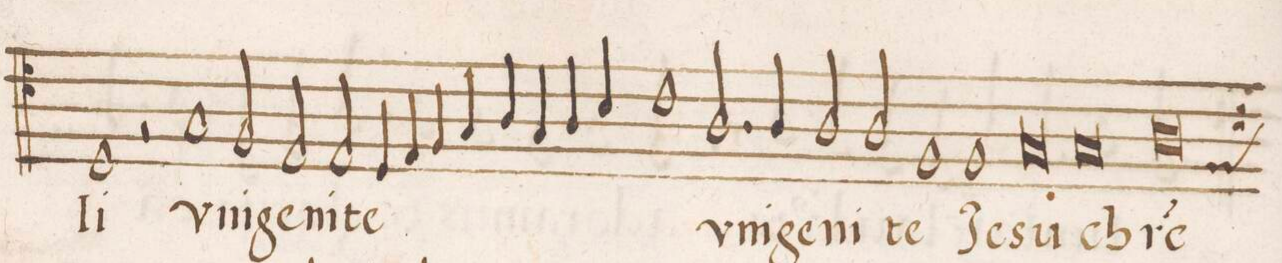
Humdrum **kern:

**kern	**text
*I"TENOR	*
*clefC4	*
*k[]	*
*met(c|)	*
*M2/1	*
1D	-li
=36-	=36-
2r	.
1G	v-
2F/	-ni-
=37-	=37-
2E/	-ge-
2E/	-ni-
4D/	-te
4E/	.
4F/	.
4G/	.
=38-	=38-
4A/	.
4G/	.
4A/	.
4B/	.
1c	.
=39-	=39-
2.A/	v-
4A/	-ni-
2A/	-ge-
2A/	-ni-
=40-	=40-
1F	-te
1F	Je-
=41-	=41-
0G	-su
=42-	=42-
0G	Chr(i-
=43-	=43-
*custos:F	*
0A	-st)e
=44-	=44-
*-	*-
